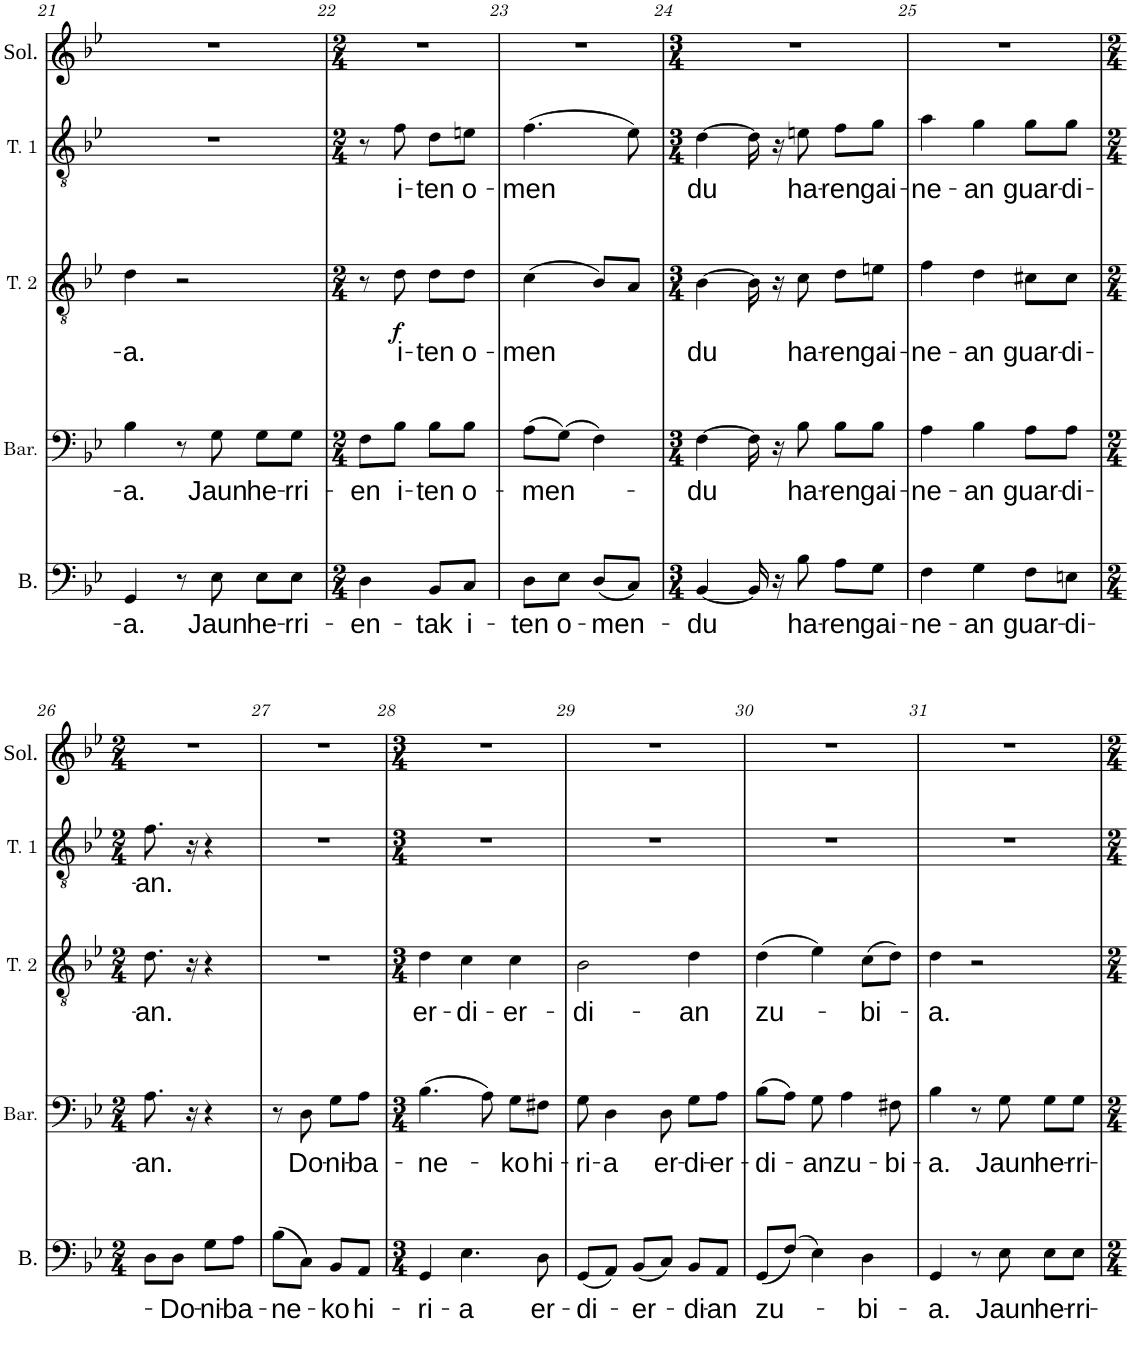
**kern	**text	**kern	**text	**kern	**text	**dynam	**kern	**text	**kern
*part5	*part5	*part4	*part4	*part3	*part3	*part3	*part2	*part2	*part1
*staff5	*staff5	*staff4	*staff4	*staff3	*staff3	*staff3	*staff2	*staff2	*staff1
*I"Basse	*	*I"Baryton	*	*I"Ténor 2	*	*	*I"Ténor 1	*	*I"Solo
*I'B.	*	*I'Bar.	*	*I'T. 2	*	*	*I'T. 1	*	*I'Sol.
!!LO:PB:g=z
*clefF4	*	*clefF4	*	*clefGv2	*	*	*clefGv2	*	*clefG2
*k[b-e-]	*	*k[b-e-]	*	*k[b-e-]	*	*	*k[b-e-]	*	*k[b-e-]
*M3/4	*	*M3/4	*	*M3/4	*	*	*M3/4	*	*M3/4
=21	=21	=21	=21	=21	=21	=21	=21	=21	=21
!	!LO:LY:b	!	!LO:LY:b	!	!LO:LY:b	!	!	!	!
4GG/	-a.	4B-\	-a.	4d\	-a.	.	2.r	.	2.r
8r	.	8r	.	2r	.	.	.	.	.
!	!LO:LY:b	!	!LO:LY:b	!	!	!	!	!	!
8E-\	Jaun	8G\	Jaun	.	.	.	.	.	.
!	!LO:LY:b	!	!LO:LY:b	!	!	!	!	!	!
8E-\L	he-	8G\L	he-	.	.	.	.	.	.
!	!LO:LY:b	!	!LO:LY:b	!	!	!	!	!	!
8E-\J	-rri-	8G\J	-rri-	.	.	.	.	.	.
=22	=22	=22	=22	=22	=22	=22	=22	=22	=22
*M2/4	*	*M2/4	*	*M2/4	*	*	*M2/4	*	*M2/4
!	!LO:LY:b	!	!LO:LY:b	!	!	!	!	!	!
4D\	-en-	8F\L	-en	8r	.	.	8r	.	2r
!	!	!	!LO:LY:b	!	!LO:LY:b	!LO:DY:b	!	!LO:LY:b	!
.	.	8B-\J	i-	8d\	i-	f	8f\	i-	.
!	!LO:LY:b	!	!LO:LY:b	!	!LO:LY:b	!	!	!LO:LY:b	!
8BB-/L	-tak	8B-\L	-ten	8d\L	-ten	.	8d\L	-ten	.
!	!LO:LY:b	!	!LO:LY:b	!	!LO:LY:b	!	!	!LO:LY:b	!
8C/J	i-	8B-\J	o-	8d\J	o-	.	8en\J	o-	.
=23	=23	=23	=23	=23	=23	=23	=23	=23	=23
!	!LO:LY:b	!	!LO:LY:b	!	!LO:LY:b	!	!	!LO:LY:b	!
8D\L	-ten	(8A\L	-men-	(4c\	-men	.	(4.f\	-men	2r
!	!LO:LY:b	!	!	!	!	!	!	!	!
8E-\J	o-	(8G\J)	.	.	.	.	.	.	.
!	!LO:LY:b	!	!	!	!	!	!	!	!
(8D/L	-men-	4F\)	.	8B-/L)	.	.	.	.	.
8C/J)	.	.	.	8A/J	.	.	8e-\)	.	.
=24	=24	=24	=24	=24	=24	=24	=24	=24	=24
*M3/4	*	*M3/4	*	*M3/4	*	*	*M3/4	*	*M3/4
!	!LO:LY:b	!	!LO:LY:b	!	!LO:LY:b	!	!	!LO:LY:b	!
[4BB-/	du	[4F\	-du	[4B-\	-du	.	[4d\	-du	2.r
16BB-/]	.	16F\]	.	16B-\]	.	.	16d\]	.	.
16r	.	16r	.	16r	.	.	16r	.	.
!	!LO:LY:b	!	!LO:LY:b	!	!LO:LY:b	!	!	!LO:LY:b	!
8B-\	ha-	8B-\	ha-	8c\	ha-	.	8en\	ha-	.
!	!LO:LY:b	!	!LO:LY:b	!	!LO:LY:b	!	!	!LO:LY:b	!
8A\L	-ren	8B-\L	-ren	8d\L	-ren	.	8f\L	-ren	.
!	!LO:LY:b	!	!LO:LY:b	!	!LO:LY:b	!	!	!LO:LY:b	!
8G\J	gai-	8B-\J	gai-	8en\J	gai-	.	8g\J	gai-	.
=25	=25	=25	=25	=25	=25	=25	=25	=25	=25
!	!LO:LY:b	!	!LO:LY:b	!	!LO:LY:b	!	!	!LO:LY:b	!
4F\	-ne-	4A\	-ne-	4f\	-ne-	.	4a\	-ne-	2.r
!	!LO:LY:b	!	!LO:LY:b	!	!LO:LY:b	!	!	!LO:LY:b	!
4G\	-an	4B-\	-an	4d\	-an	.	4g\	-an	.
!	!LO:LY:b	!	!LO:LY:b	!	!LO:LY:b	!	!	!LO:LY:b	!
8F\L	guar-	8A\L	guar-	8c#X\L	guar-	.	8g\L	guar-	.
!	!LO:LY:b	!	!LO:LY:b	!	!LO:LY:b	!	!	!LO:LY:b	!
8En\J	-di-	8A\J	-di-	8c#\J	-di-	.	8g\J	-di-	.
!!LO:LB:g=z
=26	=26	=26	=26	=26	=26	=26	=26	=26	=26
*M2/4	*	*M2/4	*	*M2/4	*	*	*M2/4	*	*M2/4
!	!	!	!LO:LY:b	!	!LO:LY:b	!	!	!LO:LY:b	!
8D\L	.	8.A\	-an.	8.d\	-an.	.	8.f\	-an.	2r
!	!LO:LY:b	!	!	!	!	!	!	!	!
8D\J	Do-	.	.	.	.	.	.	.	.
.	.	16r	.	16r	.	.	16r	.	.
!	!LO:LY:b	!	!	!	!	!	!	!	!
8G\L	-ni-	4r	.	4r	.	.	4r	.	.
!	!LO:LY:b	!	!	!	!	!	!	!	!
8A\J	-ba-	.	.	.	.	.	.	.	.
=27	=27	=27	=27	=27	=27	=27	=27	=27	=27
!	!LO:LY:b	!	!	!	!	!	!	!	!
(8B-\L	-ne-	8r	.	2r	.	.	2r	.	2r
!	!	!	!LO:LY:b	!	!	!	!	!	!
8C\J)	.	8D\	Do-	.	.	.	.	.	.
!	!LO:LY:b	!	!LO:LY:b	!	!	!	!	!	!
8BB-/L	-ko	8G\L	-ni-	.	.	.	.	.	.
!	!LO:LY:b	!	!LO:LY:b	!	!	!	!	!	!
8AA/J	hi-	8A\J	-ba-	.	.	.	.	.	.
=28	=28	=28	=28	=28	=28	=28	=28	=28	=28
*M3/4	*	*M3/4	*	*M3/4	*	*	*M3/4	*	*M3/4
!	!LO:LY:b	!	!LO:LY:b	!	!LO:LY:b	!	!	!	!
4GG/	-ri-	(4.B-\	-ne-	4d\	er-	.	2.r	.	2.r
!	!LO:LY:b	!	!	!	!LO:LY:b	!	!	!	!
4.E-\	-a	.	.	4c\	-di-	.	.	.	.
.	.	8A\)	.	.	.	.	.	.	.
!	!	!	!LO:LY:b	!	!LO:LY:b	!	!	!	!
.	.	8G\L	-ko	4c\	er-	.	.	.	.
!	!LO:LY:b	!	!LO:LY:b	!	!	!	!	!	!
8D\	er-	8F#X\J	hi-	.	.	.	.	.	.
=29	=29	=29	=29	=29	=29	=29	=29	=29	=29
!	!LO:LY:b	!	!LO:LY:b	!	!LO:LY:b	!	!	!	!
(8GG/L	-di-	8G\	-ri-	2B-\	-di-	.	2.r	.	2.r
!	!	!	!LO:LY:b	!	!	!	!	!	!
8AA/J)	.	4D\	-a	.	.	.	.	.	.
!	!LO:LY:b	!	!	!	!	!	!	!	!
(8BB-/L	-er-	.	.	.	.	.	.	.	.
!	!	!	!LO:LY:b	!	!	!	!	!	!
8C/J)	.	8D\	er-	.	.	.	.	.	.
!	!LO:LY:b	!	!LO:LY:b	!	!LO:LY:b	!	!	!	!
8BB-/L	-di-	8G\L	-di-	4d\	-an	.	.	.	.
!	!LO:LY:b	!	!LO:LY:b	!	!	!	!	!	!
8AA/J	-an	8A\J	-er-	.	.	.	.	.	.
=30	=30	=30	=30	=30	=30	=30	=30	=30	=30
!	!LO:LY:b	!	!LO:LY:b	!	!LO:LY:b	!	!	!	!
(8GG/L	zu-	(8B-\L	-di-	(4d\	zu-	.	2.r	.	2.r
(8F/J)	.	8A\J)	.	.	.	.	.	.	.
!	!	!	!LO:LY:b	!	!	!	!	!	!
4E-\)	.	8G\	-an	4e-\)	.	.	.	.	.
!	!	!	!LO:LY:b	!	!	!	!	!	!
.	.	4A\	zu-	.	.	.	.	.	.
!	!LO:LY:b	!	!	!	!LO:LY:b	!	!	!	!
4D\	-bi-	.	.	(8c\L	-bi-	.	.	.	.
!	!	!	!LO:LY:b	!	!	!	!	!	!
.	.	8F#X\	-bi-	8d\J)	.	.	.	.	.
=31	=31	=31	=31	=31	=31	=31	=31	=31	=31
!	!LO:LY:b	!	!LO:LY:b	!	!LO:LY:b	!	!	!	!
4GG/	-a.	4B-\	-a.	4d\	-a.	.	2.r	.	2.r
8r	.	8r	.	2r	.	.	.	.	.
!	!LO:LY:b	!	!LO:LY:b	!	!	!	!	!	!
8E-\	Jaun	8G\	Jaun	.	.	.	.	.	.
!	!LO:LY:b	!	!LO:LY:b	!	!	!	!	!	!
8E-\L	he-	8G\L	he-	.	.	.	.	.	.
!	!LO:LY:b	!	!LO:LY:b	!	!	!	!	!	!
8E-\J	-rri-	8G\J	-rri-	.	.	.	.	.	.
=	=	=	=	=	=	=	=	=	=
*-	*-	*-	*-	*-	*-	*-	*-	*-	*-
